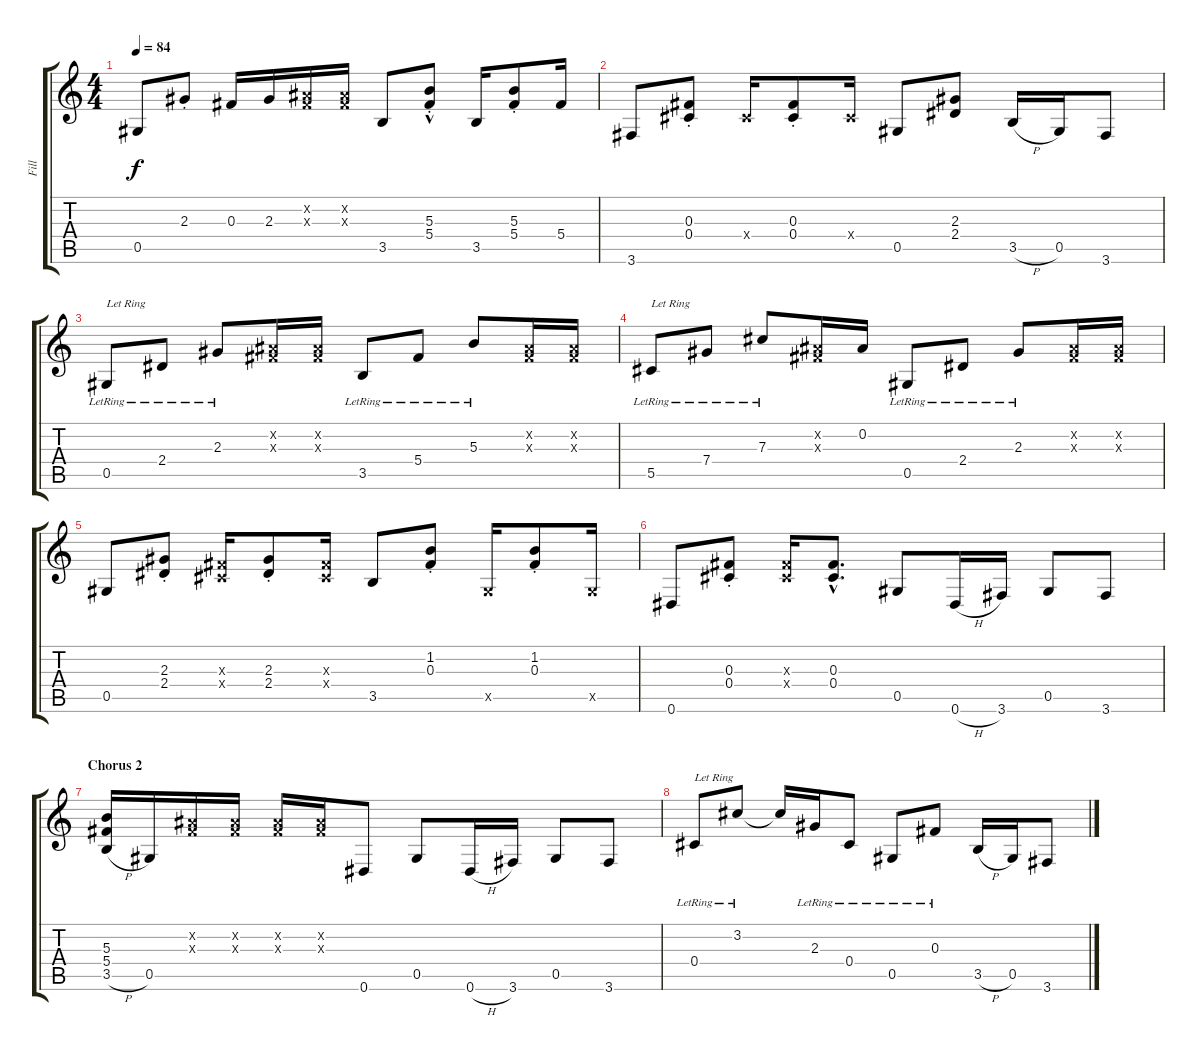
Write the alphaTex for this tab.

\track ("Fill" "Fill") {instrument electricguitarclean}
\staff {score tabs}
\tuning (Eb4 Bb3 Gb3 Db3 Ab2 Eb2) {hide}
\ts (4 4)
\tempo 84
\clef g2
\ks c
0.5.8{dy f} 2.3{st}.8 0.3.16 2.3.16 (0.2{x} 0.3{x}).16 (0.2{x} 0.3{x}).16 3.5.8 (5.3{st} 5.4{hac st}).8 3.5.16 (5.3{st} 5.4{st}).8 5.4.16 |
3.6.8 (0.3{st} 0.4{st}).8 0.4{x}.16 (0.3{st} 0.4{st}).8 0.4{x}.16 0.5.8 (2.3 2.4).8 3.5{h}.16 0.5.16 3.6.8 |
0.5{lr}.8{txt "Let Ring"} 2.4{lr}.8 2.3{lr}.8 (0.2{x} 0.3{x}).16 (0.2{x} 0.3{x}).16 3.5{lr}.8 5.4{lr}.8 5.3{lr}.8 (0.2{x} 0.3{x}).16 (0.2{x} 0.3{x}).16 |
5.5{lr}.8{txt "Let Ring"} 7.4{lr}.8 7.3{lr}.8 (0.2{x} 0.3{x}).16 0.2.16 0.5{lr}.8 2.4{lr}.8 2.3{lr}.8 (0.2{x} 0.3{x}).16 (0.2{x} 0.3{x}).16 |
0.5.8 (2.3{st} 2.4{st}).8 (0.3{x} 0.4{x}).16 (2.3{st} 2.4{st}).8 (0.3{x} 0.4{x}).16 3.5.8 (1.2{st} 0.3{st}).8 0.5{x}.16 (1.2{st} 0.3{st}).8 0.5{x}.16 |
0.6.8 (0.3{st} 0.4{st}).8 (0.3{x} 0.4{x}).16 (0.3{hac} 0.4{hac}).8{d} 0.5.8 0.6{h}.16 3.6.16 0.5.8 3.6.8 |
\section ("" "Chorus 2")
(5.3 5.4 3.5{h}).16 0.5.16 (0.2{x} 0.3{x}).16 (0.2{x} 0.3{x}).16 (0.2{x} 0.3{x}).16 (0.2{x} 0.3{x}).16 0.6.8 0.5.8 0.6{h}.16 3.6.16 0.5.8 3.6.8 |
0.4{lr}.8{txt "Let Ring"} 3.2{lr}.8 3.2{t}.16 2.3{lr}.16 0.4{lr}.8 0.5{lr}.8 0.3{lr}.8 3.5{h}.16 0.5.16 3.6.8
